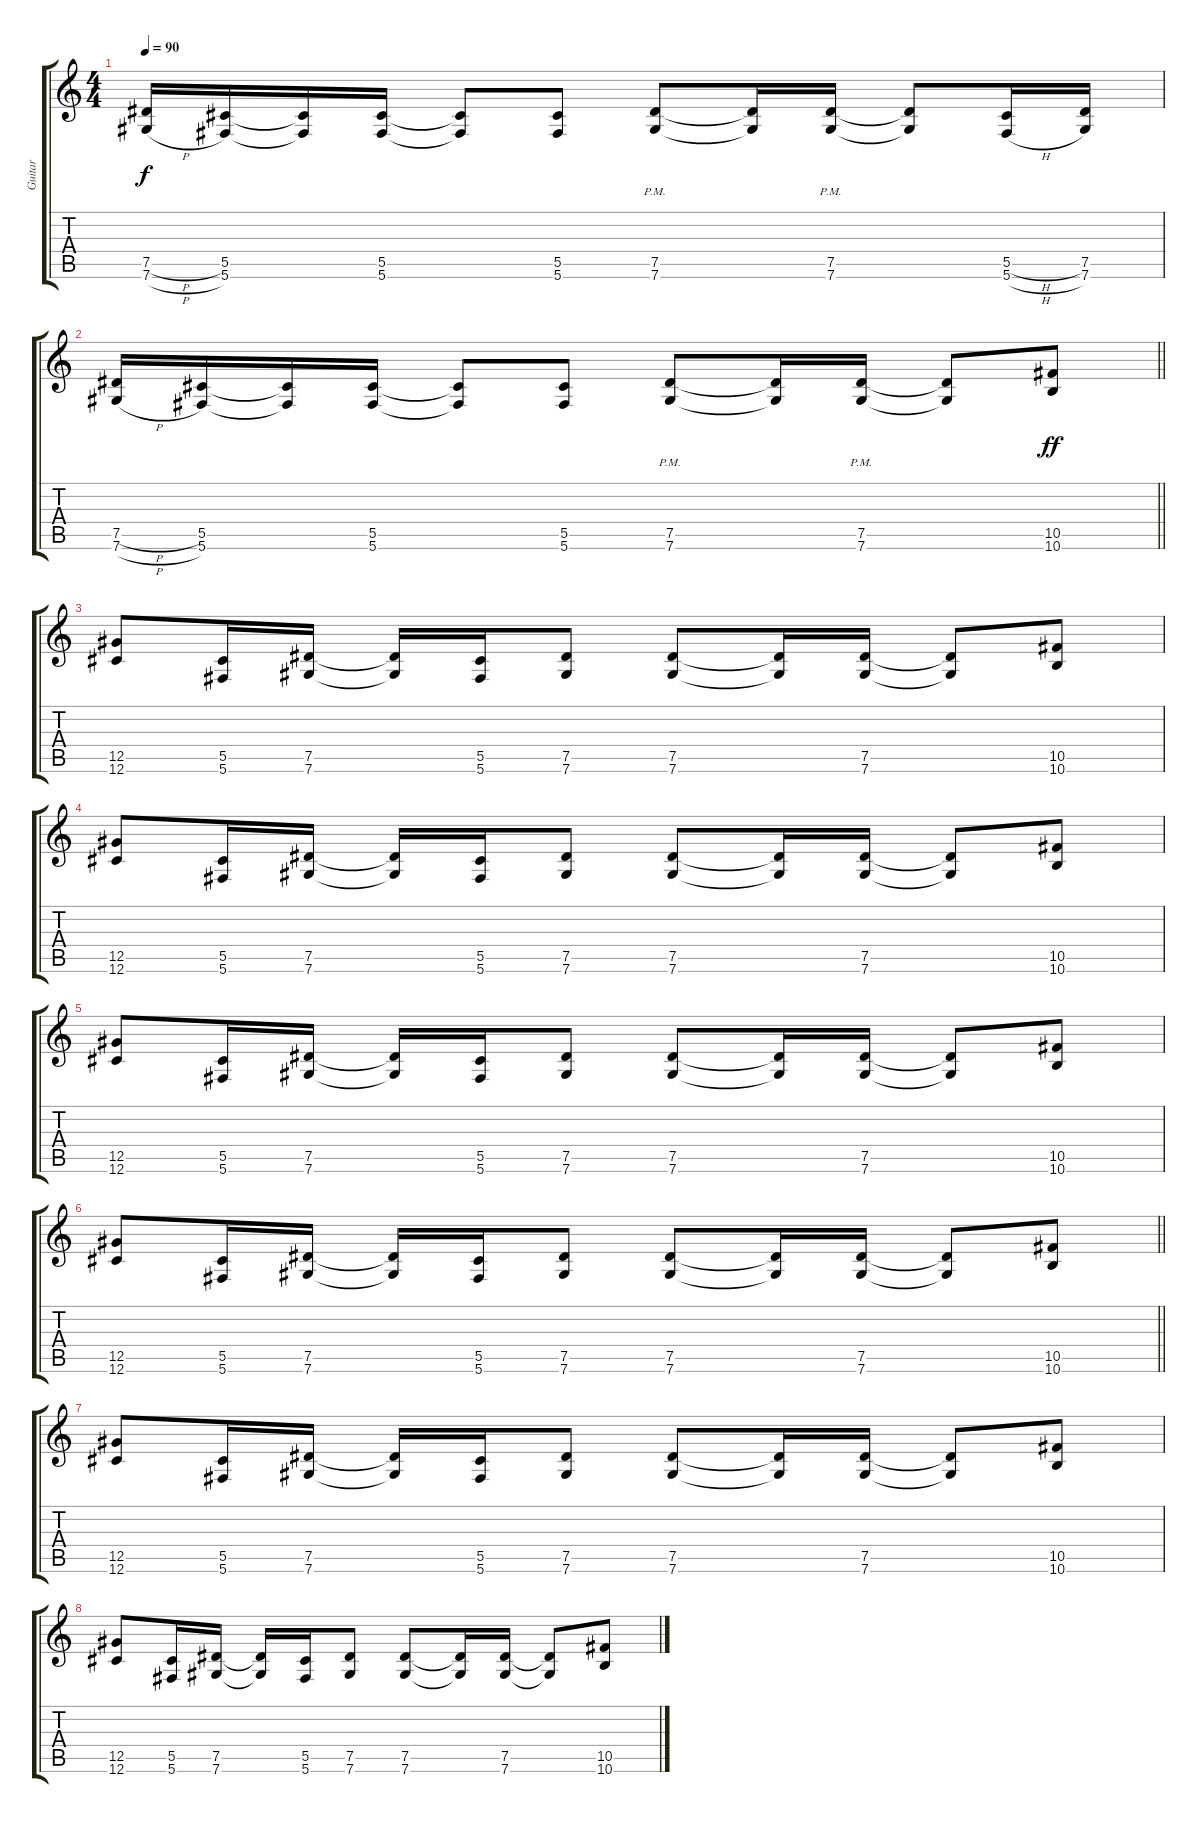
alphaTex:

\track ("Guitar" "Guitar") {instrument overdrivenguitar}
\staff {score tabs}
\tuning (Eb4 Bb3 Gb3 Db3 Ab2 Db2) {hide}
\ts (4 4)
\tempo 90
\clef g2
\ks c
(7.5{h} 7.6{h}).16{dy f} (5.5 5.6).16 (5.5{t} 5.6{t}).16 (5.5 5.6).16 (5.5{t} 5.6{t}).8 (5.5 5.6).8 (7.5{pm} 7.6{pm}).8 (7.5{t} 7.6{t}).16 (7.5{pm} 7.6{pm}).16 (7.5{t} 7.6{t}).8 (5.5{h} 5.6{h}).16 (7.5 7.6).16 |
\barLineRight lightlight
(7.5{h} 7.6{h}).16 (5.5 5.6).16 (5.5{t} 5.6{t}).16 (5.5 5.6).16 (5.5{t} 5.6{t}).8 (5.5 5.6).8 (7.5{pm} 7.6{pm}).8 (7.5{t} 7.6{t}).16 (7.5{pm} 7.6{pm}).16 (7.5{t} 7.6{t}).8 (10.5 10.6).8{dy ff} |
\section ("" "")
(12.5 12.6).8 (5.5 5.6).16 (7.5 7.6).16 (7.5{t} 7.6{t}).16 (5.5 5.6).16 (7.5 7.6).8 (7.5 7.6).8 (7.5{t} 7.6{t}).16 (7.5 7.6).16 (7.5{t} 7.6{t}).8 (10.5 10.6).8 |
(12.5 12.6).8 (5.5 5.6).16 (7.5 7.6).16 (7.5{t} 7.6{t}).16 (5.5 5.6).16 (7.5 7.6).8 (7.5 7.6).8 (7.5{t} 7.6{t}).16 (7.5 7.6).16 (7.5{t} 7.6{t}).8 (10.5 10.6).8 |
(12.5 12.6).8 (5.5 5.6).16 (7.5 7.6).16 (7.5{t} 7.6{t}).16 (5.5 5.6).16 (7.5 7.6).8 (7.5 7.6).8 (7.5{t} 7.6{t}).16 (7.5 7.6).16 (7.5{t} 7.6{t}).8 (10.5 10.6).8 |
\barLineRight lightlight
(12.5 12.6).8 (5.5 5.6).16 (7.5 7.6).16 (7.5{t} 7.6{t}).16 (5.5 5.6).16 (7.5 7.6).8 (7.5 7.6).8 (7.5{t} 7.6{t}).16 (7.5 7.6).16 (7.5{t} 7.6{t}).8 (10.5 10.6).8 |
(12.5 12.6).8 (5.5 5.6).16 (7.5 7.6).16 (7.5{t} 7.6{t}).16 (5.5 5.6).16 (7.5 7.6).8 (7.5 7.6).8 (7.5{t} 7.6{t}).16 (7.5 7.6).16 (7.5{t} 7.6{t}).8 (10.5 10.6).8 |
(12.5 12.6).8 (5.5 5.6).16 (7.5 7.6).16 (7.5{t} 7.6{t}).16 (5.5 5.6).16 (7.5 7.6).8 (7.5 7.6).8 (7.5{t} 7.6{t}).16 (7.5 7.6).16 (7.5{t} 7.6{t}).8 (10.5 10.6).8
